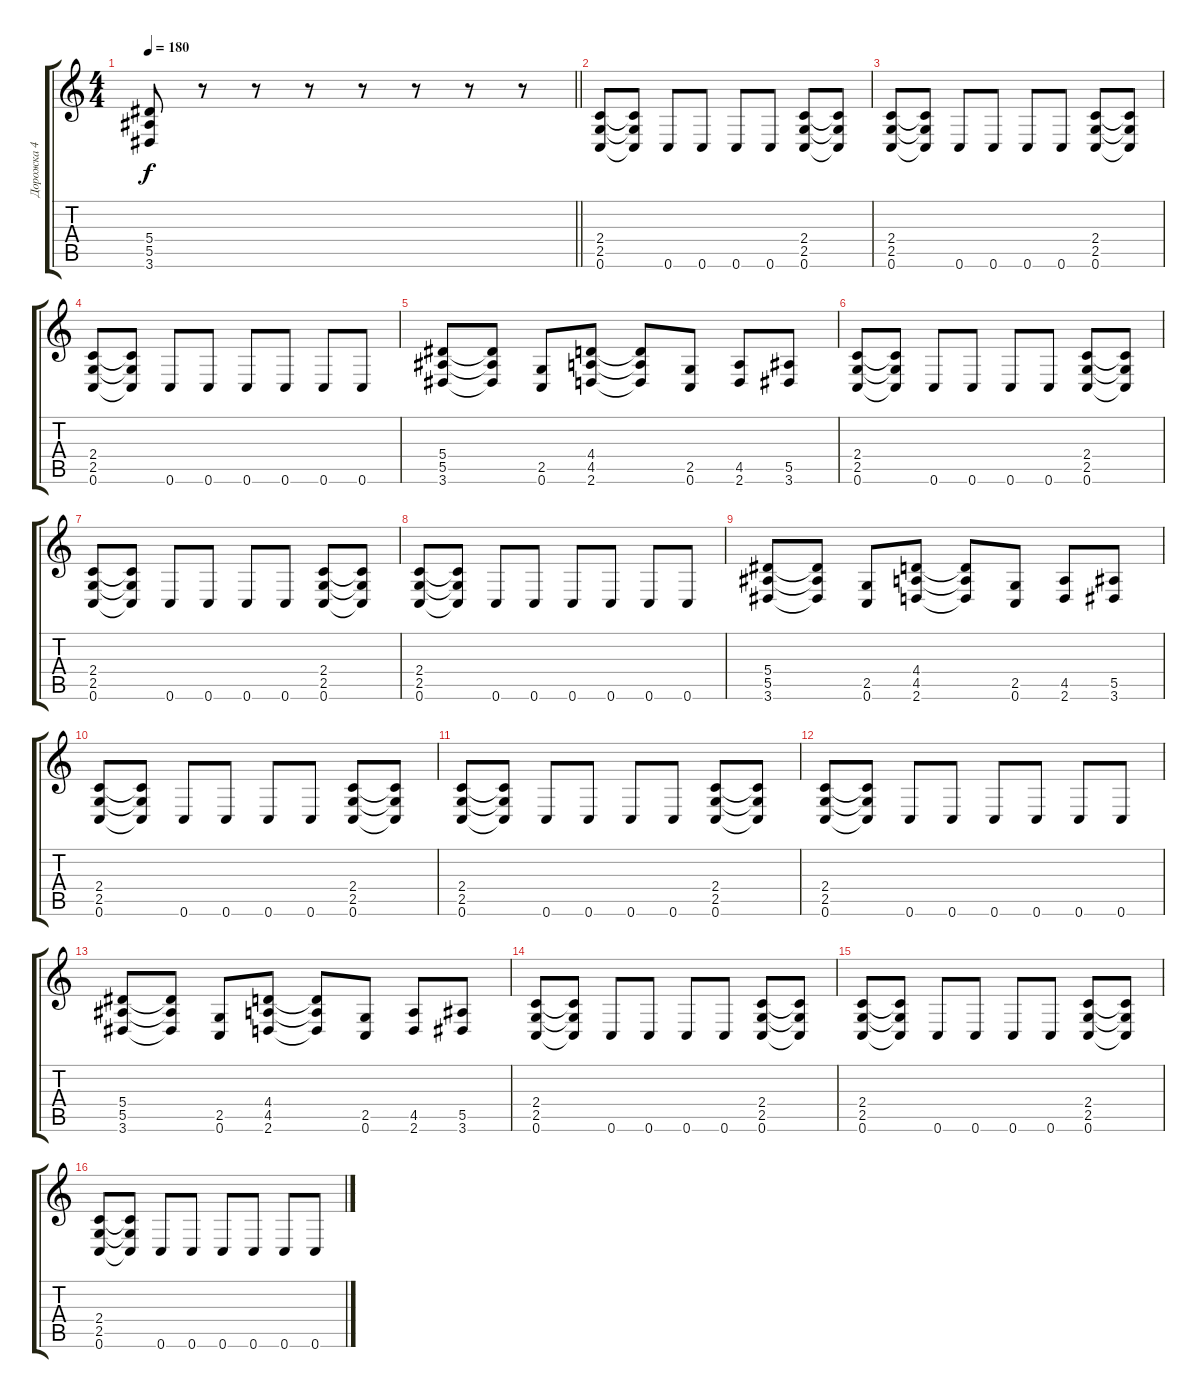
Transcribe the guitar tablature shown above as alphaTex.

\track ("Дорожка 4" "Дорожка 4") {instrument distortionguitar}
\staff {score tabs}
\tuning (C4 G3 Eb3 Bb2 F2 C2) {hide}
\ts (4 4)
\tempo 180
\clef g2
\barLineRight lightlight
\ks c
(5.4 5.5 3.6).8{dy f} r.8 r.8 r.8 r.8 r.8 r.8 r.8 |
(2.4 2.5 0.6).8 (2.4{t} 2.5{t} 0.6{t}).8 0.6.8 0.6.8 0.6.8 0.6.8 (2.4 2.5 0.6).8 (2.4{t} 2.5{t} 0.6{t}).8 |
(2.4 2.5 0.6).8 (2.4{t} 2.5{t} 0.6{t}).8 0.6.8 0.6.8 0.6.8 0.6.8 (2.4 2.5 0.6).8 (2.4{t} 2.5{t} 0.6{t}).8 |
(2.4 2.5 0.6).8 (2.4{t} 2.5{t} 0.6{t}).8 0.6.8 0.6.8 0.6.8 0.6.8 0.6.8 0.6.8 |
(5.4 5.5 3.6).8 (5.4{t} 5.5{t} 3.6{t}).8 (2.5 0.6).8 (4.4 4.5 2.6).8 (4.4{t} 4.5{t} 2.6{t}).8 (2.5 0.6).8 (4.5 2.6).8 (5.5 3.6).8 |
(2.4 2.5 0.6).8 (2.4{t} 2.5{t} 0.6{t}).8 0.6.8 0.6.8 0.6.8 0.6.8 (2.4 2.5 0.6).8 (2.4{t} 2.5{t} 0.6{t}).8 |
(2.4 2.5 0.6).8 (2.4{t} 2.5{t} 0.6{t}).8 0.6.8 0.6.8 0.6.8 0.6.8 (2.4 2.5 0.6).8 (2.4{t} 2.5{t} 0.6{t}).8 |
(2.4 2.5 0.6).8 (2.4{t} 2.5{t} 0.6{t}).8 0.6.8 0.6.8 0.6.8 0.6.8 0.6.8 0.6.8 |
(5.4 5.5 3.6).8 (5.4{t} 5.5{t} 3.6{t}).8 (2.5 0.6).8 (4.4 4.5 2.6).8 (4.4{t} 4.5{t} 2.6{t}).8 (2.5 0.6).8 (4.5 2.6).8 (5.5 3.6).8 |
(2.4 2.5 0.6).8 (2.4{t} 2.5{t} 0.6{t}).8 0.6.8 0.6.8 0.6.8 0.6.8 (2.4 2.5 0.6).8 (2.4{t} 2.5{t} 0.6{t}).8 |
(2.4 2.5 0.6).8 (2.4{t} 2.5{t} 0.6{t}).8 0.6.8 0.6.8 0.6.8 0.6.8 (2.4 2.5 0.6).8 (2.4{t} 2.5{t} 0.6{t}).8 |
(2.4 2.5 0.6).8 (2.4{t} 2.5{t} 0.6{t}).8 0.6.8 0.6.8 0.6.8 0.6.8 0.6.8 0.6.8 |
(5.4 5.5 3.6).8 (5.4{t} 5.5{t} 3.6{t}).8 (2.5 0.6).8 (4.4 4.5 2.6).8 (4.4{t} 4.5{t} 2.6{t}).8 (2.5 0.6).8 (4.5 2.6).8 (5.5 3.6).8 |
(2.4 2.5 0.6).8 (2.4{t} 2.5{t} 0.6{t}).8 0.6.8 0.6.8 0.6.8 0.6.8 (2.4 2.5 0.6).8 (2.4{t} 2.5{t} 0.6{t}).8 |
(2.4 2.5 0.6).8 (2.4{t} 2.5{t} 0.6{t}).8 0.6.8 0.6.8 0.6.8 0.6.8 (2.4 2.5 0.6).8 (2.4{t} 2.5{t} 0.6{t}).8 |
(2.4 2.5 0.6).8 (2.4{t} 2.5{t} 0.6{t}).8 0.6.8 0.6.8 0.6.8 0.6.8 0.6.8 0.6.8
